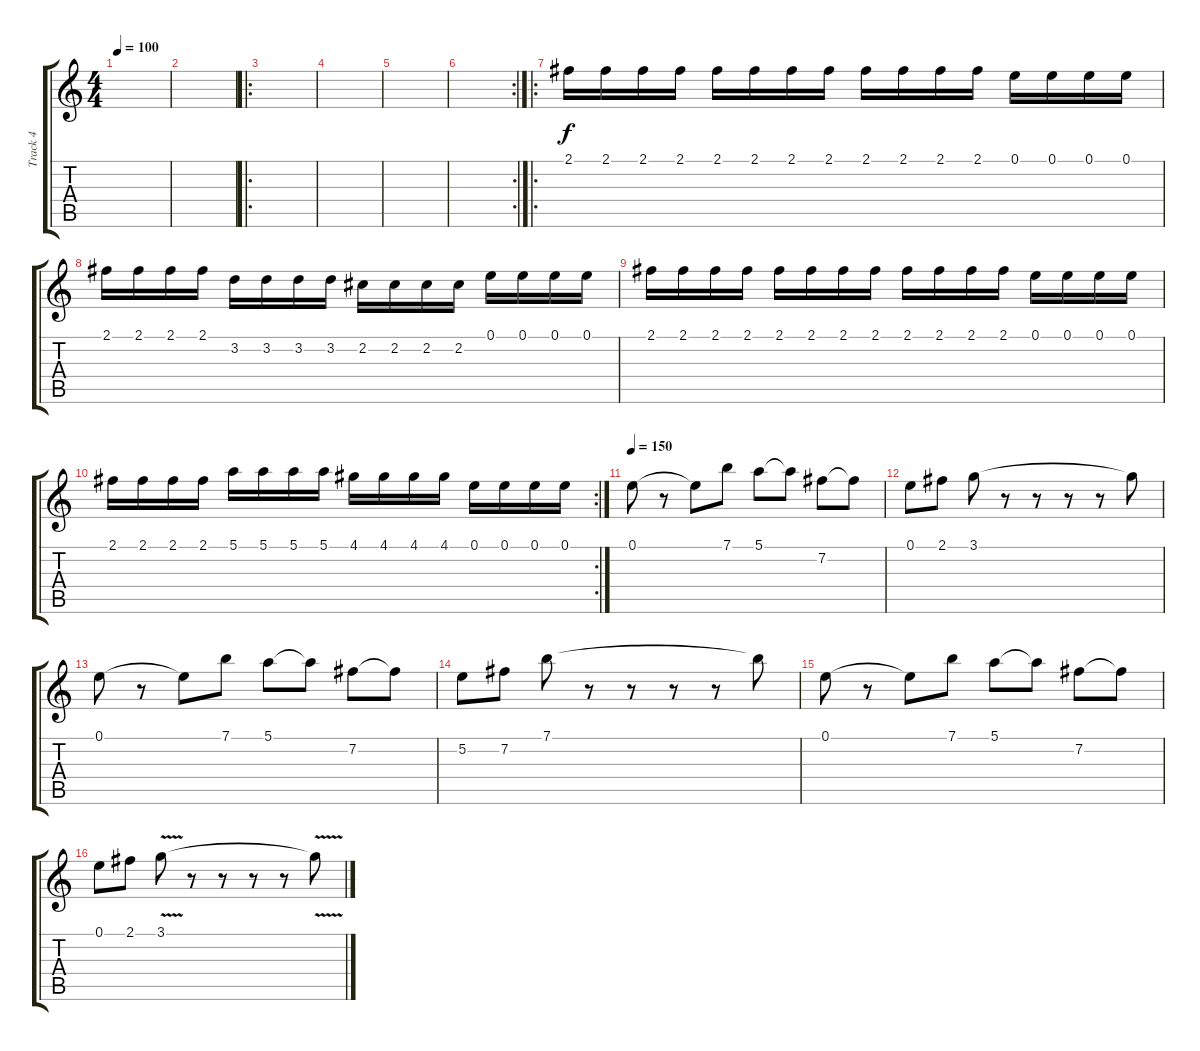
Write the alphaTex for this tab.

\track ("Track 4" "Track 4") {instrument distortionguitar}
\staff {score tabs}
\tuning (E4 B3 G3 D3 A2 E2) {hide}
\ts (4 4)
\tempo 100
\clef g2
\ks c
|
|
\ro
|
|
|
\rc 2
|
\ro
2.1.16 2.1.16 2.1.16 2.1.16 2.1.16 2.1.16 2.1.16 2.1.16 2.1.16 2.1.16 2.1.16 2.1.16 0.1.16 0.1.16 0.1.16 0.1.16 |
2.1.16 2.1.16 2.1.16 2.1.16 3.2.16 3.2.16 3.2.16 3.2.16 2.2.16 2.2.16 2.2.16 2.2.16 0.1.16 0.1.16 0.1.16 0.1.16 |
2.1.16 2.1.16 2.1.16 2.1.16 2.1.16 2.1.16 2.1.16 2.1.16 2.1.16 2.1.16 2.1.16 2.1.16 0.1.16 0.1.16 0.1.16 0.1.16 |
\rc 2
2.1.16 2.1.16 2.1.16 2.1.16 5.1.16 5.1.16 5.1.16 5.1.16 4.1.16 4.1.16 4.1.16 4.1.16 0.1.16 0.1.16 0.1.16 0.1.16 |
\tempo 150
0.1.8 r.8 0.1{t}.8 7.1.8 5.1.8 5.1{t}.8 7.2.8 7.2{t}.8 |
0.1.8 2.1.8 3.1.8 r.8 r.8 r.8 r.8 3.1{t}.8 |
0.1.8 r.8 0.1{t}.8 7.1.8 5.1.8 5.1{t}.8 7.2.8 7.2{t}.8 |
5.2.8 7.2.8 7.1.8 r.8 r.8 r.8 r.8 7.1{t}.8 |
0.1.8 r.8 0.1{t}.8 7.1.8 5.1.8 5.1{t}.8 7.2.8 7.2{t}.8 |
0.1.8 2.1.8 3.1{v}.8 r.8 r.8 r.8 r.8 3.1{t}.8
